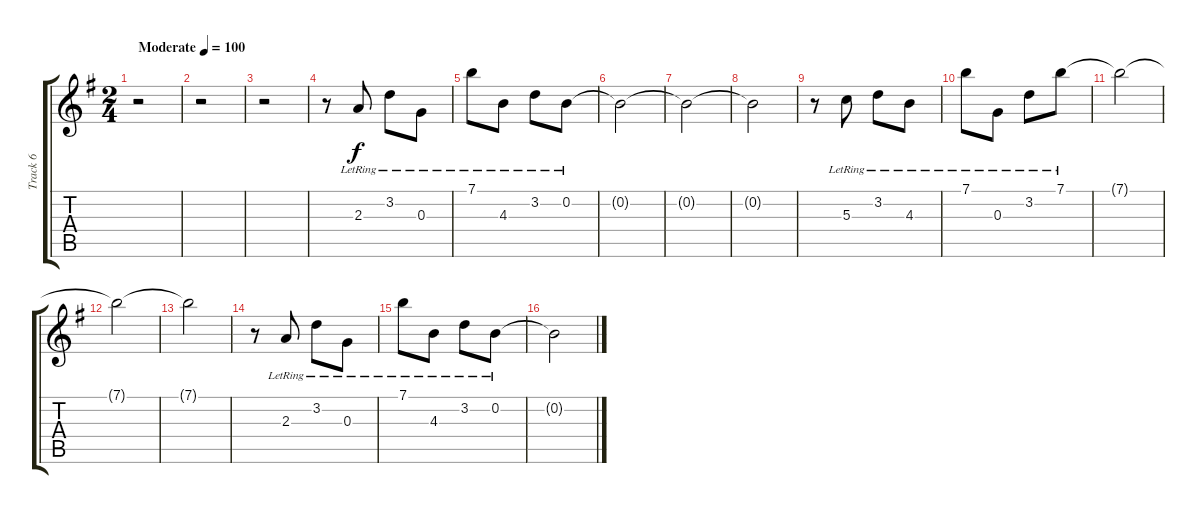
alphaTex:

\track ("Track 6" "Track 6") {instrument acousticguitarnylon}
\staff {score tabs}
\tuning (E4 B3 G3 D3 A2 E2) {hide}
\ts (2 4)
\tempo (100 "Moderate")
\clef g2
\ks g
r.2{dy f instrument acousticguitarnylon} |
r.2 |
r.2 |
r.8 2.3{lr}.8 3.2{lr}.8 0.3{lr}.8 |
7.1{lr}.8 4.3{lr}.8 3.2{lr}.8 0.2{lr}.8 |
0.2{t}.2 |
0.2{t}.2 |
0.2{t}.2 |
r.8 5.3{lr}.8 3.2{lr}.8 4.3{lr}.8 |
7.1{lr}.8 0.3{lr}.8 3.2{lr}.8 7.1{lr}.8 |
7.1{t}.2 |
7.1{t}.2 |
7.1{t}.2 |
r.8 2.3{lr}.8 3.2{lr}.8 0.3{lr}.8 |
7.1{lr}.8 4.3{lr}.8 3.2{lr}.8 0.2{lr}.8 |
0.2{t}.2
